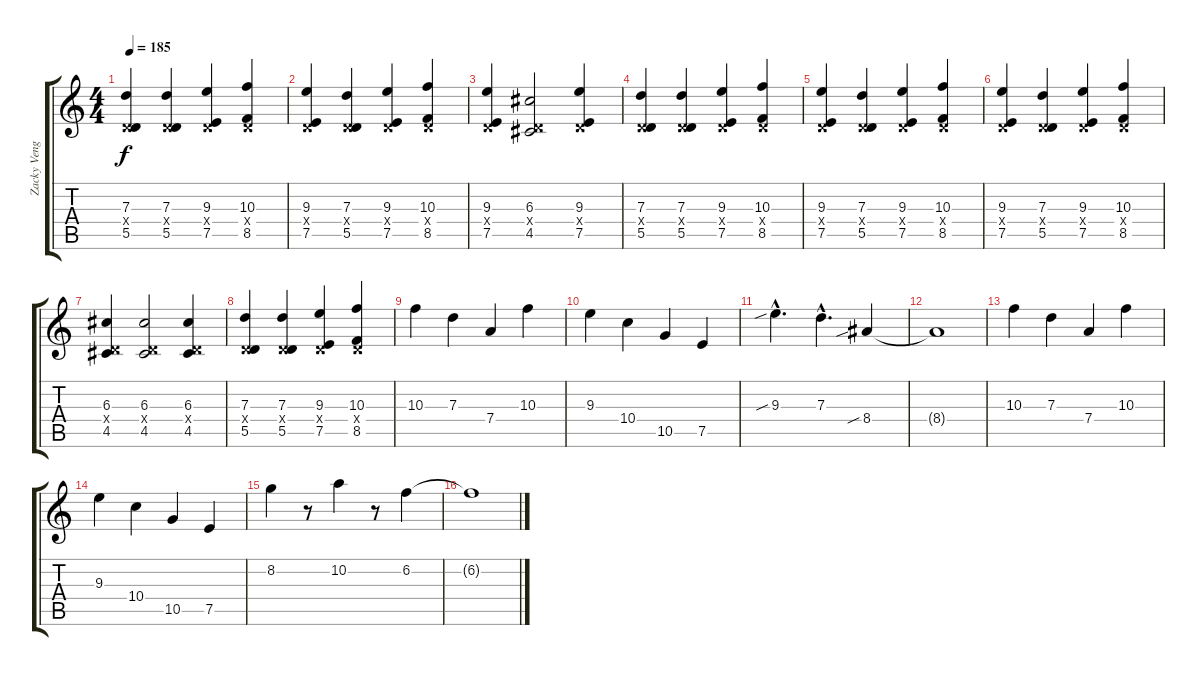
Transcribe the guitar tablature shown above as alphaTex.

\track ("Zacky Vengeance" "Zacky Veng") {instrument distortionguitar}
\staff {score tabs}
\tuning (E4 B3 G3 D3 A2 D2) {hide}
\ts (4 4)
\tempo 185
\clef g2
\ks c
(7.3 0.4{x} 5.5).4{dy f} (7.3 0.4{x} 5.5).4 (9.3 0.4{x} 7.5).4 (10.3 0.4{x} 8.5).4 |
(9.3 0.4{x} 7.5).4 (7.3 0.4{x} 5.5).4 (9.3 0.4{x} 7.5).4 (10.3 0.4{x} 8.5).4 |
(9.3 0.4{x} 7.5).4 (6.3 0.4{x} 4.5).2 (9.3 0.4{x} 7.5).4 |
(7.3 0.4{x} 5.5).4 (7.3 0.4{x} 5.5).4 (9.3 0.4{x} 7.5).4 (10.3 0.4{x} 8.5).4 |
(9.3 0.4{x} 7.5).4 (7.3 0.4{x} 5.5).4 (9.3 0.4{x} 7.5).4 (10.3 0.4{x} 8.5).4 |
(9.3 0.4{x} 7.5).4 (7.3 0.4{x} 5.5).4 (9.3 0.4{x} 7.5).4 (10.3 0.4{x} 8.5).4 |
(6.3 0.4{x} 4.5).4 (6.3 0.4{x} 4.5).2 (6.3 0.4{x} 4.5).4 |
(7.3 0.4{x} 5.5).4 (7.3 0.4{x} 5.5).4 (9.3 0.4{x} 7.5).4 (10.3 0.4{x} 8.5).4 |
10.3.4 7.3.4 7.4.4 10.3.4 |
9.3.4 10.4.4 10.5.4 7.5.4 |
9.3{sib hac}.4{d} 7.3{hac}.4{d} 8.4{sib}.4 |
8.4{t}.1 |
10.3.4 7.3.4 7.4.4 10.3.4 |
9.3.4 10.4.4 10.5.4 7.5.4 |
8.2.4 r.8 10.2.4 r.8 6.2.4 |
6.2{t}.1
